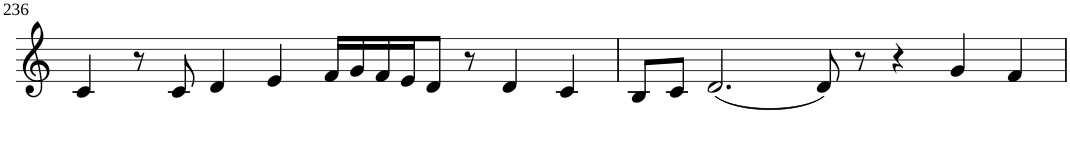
**kern
*part1
*staff1
*I"Violin
!!LO:PB:g=z
*clefG2
*k[]
*M8/4
=236
4c/
8r
8c/
4d/
4e/
16f/LL
16g/
16f/
16e/J
8d/J
8r
4d/
4c/
=237
8B/L
8c/J
(2.d/
8d/)
8r
4r
4g/
4f/
=
*-
